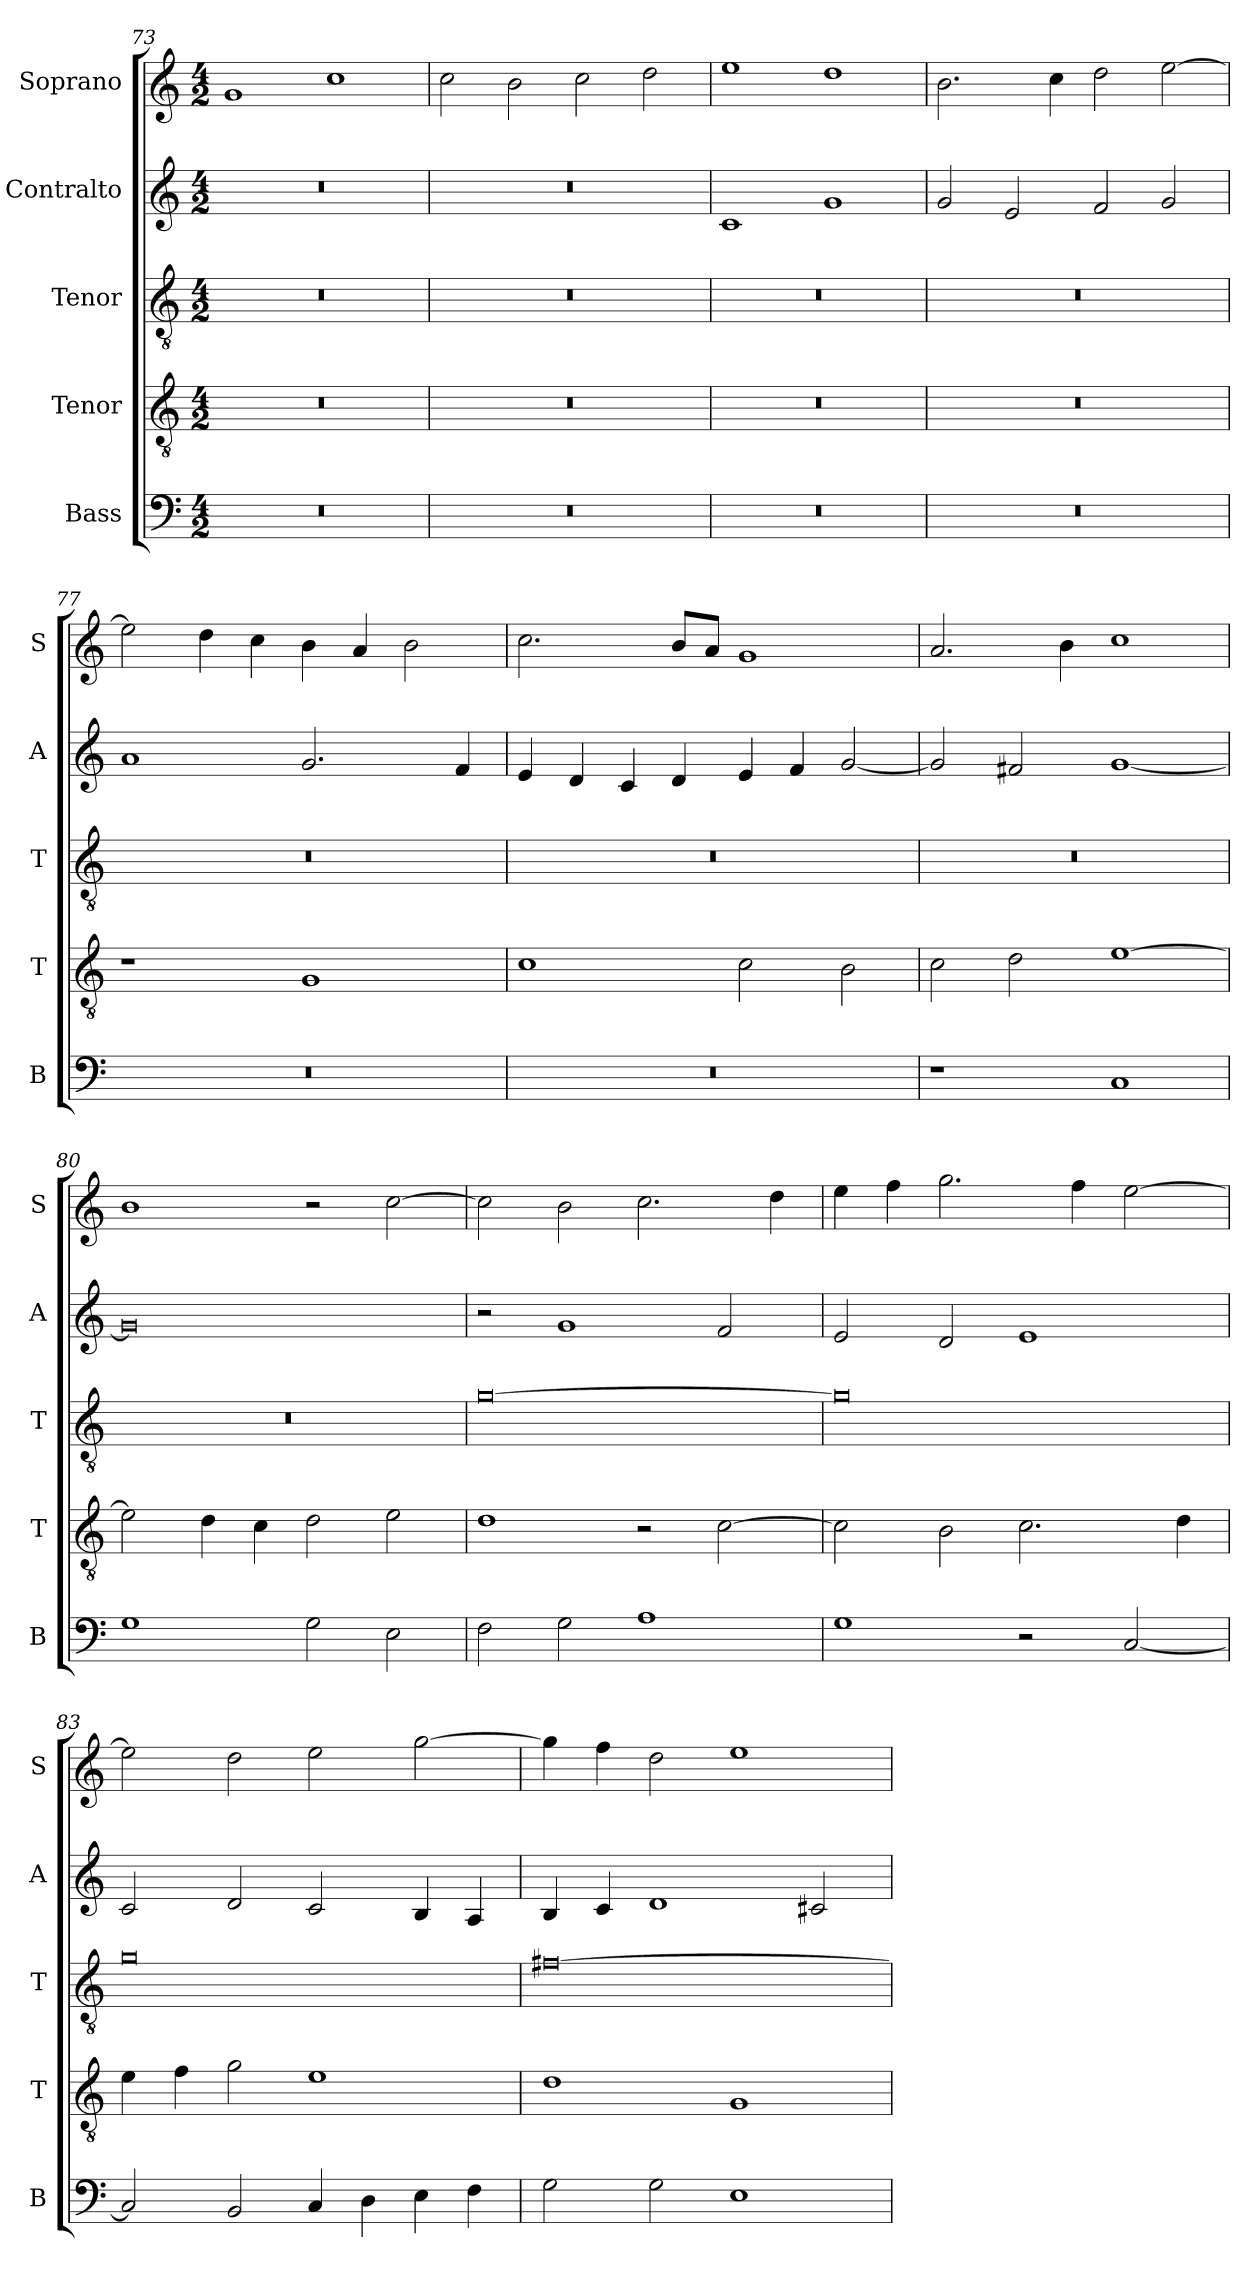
**kern	**kern	**kern	**kern	**kern
*part5	*part4	*part3	*part2	*part1
*staff5	*staff4	*staff3	*staff2	*staff1
*I"Bass	*I"Tenor	*I"Tenor	*I"Contralto	*I"Soprano
*I'B	*I'T	*I'T	*I'A	*I'S
*clefF4	*clefGv2	*clefGv2	*clefG2	*clefG2
*k[]	*k[]	*k[]	*k[]	*k[]
*G:mix	*G:mix	*G:mix	*G:mix	*G:mix
*M4/2	*M4/2	*M4/2	*M4/2	*M4/2
=73	=73	=73	=73	=73
0r	0r	0r	0r	1g
.	.	.	.	1cc
=74	=74	=74	=74	=74
0r	0r	0r	0r	2cc
.	.	.	.	2b
.	.	.	.	2cc
.	.	.	.	2dd
=75	=75	=75	=75	=75
0r	0r	0r	1c	1ee
.	.	.	1g	1dd
=76	=76	=76	=76	=76
0r	0r	0r	2g	2.b
.	.	.	2e	.
.	.	.	.	4cc
.	.	.	2f	2dd
.	.	.	2g	[2ee
=77	=77	=77	=77	=77
0r	1r	0r	1a	2ee]
.	.	.	.	4dd
.	.	.	.	4cc
.	1G	.	2.g	4b
.	.	.	.	4a
.	.	.	.	2b
.	.	.	4f	.
=78	=78	=78	=78	=78
0r	1c	0r	4e	2.cc
.	.	.	4d	.
.	.	.	4c	.
.	.	.	4d	8b/L
.	.	.	.	8a/J
.	2c	.	4e	1g
.	.	.	4f	.
.	2B	.	[2g	.
=79	=79	=79	=79	=79
1r	2c	0r	2g]	2.a
.	2d	.	2f#X	.
.	.	.	.	4b
1C	[1e	.	[1g	1cc
=80	=80	=80	=80	=80
1G	2e]	0r	0g]	1b
.	4d	.	.	.
.	4c	.	.	.
2G	2d	.	.	2r
2E	2e	.	.	[2cc
=81	=81	=81	=81	=81
2F	1d	[0g	2r	2cc]
2G	.	.	1g	2b
1A	2r	.	.	2.cc
.	[2c	.	2f	.
.	.	.	.	4dd
=82	=82	=82	=82	=82
1G	2c]	0g]	2e	4ee
.	.	.	.	4ff
.	2B	.	2d	2.gg
2r	2.c	.	1e	.
.	.	.	.	4ff
[2C	.	.	.	[2ee
.	4d	.	.	.
=83	=83	=83	=83	=83
2C]	4e	0g	2c	2ee]
.	4f	.	.	.
2BB	2g	.	2d	2dd
4C	1e	.	2c	2ee
4D	.	.	.	.
4E	.	.	4B	[2gg
4F	.	.	4A	.
=84	=84	=84	=84	=84
2G	1d	[0f#X	4B	4gg]
.	.	.	4c	4ff
2G	.	.	1d	2dd
1E	1G	.	.	1ee
.	.	.	2c#X	.
=	=	=	=	=
*-	*-	*-	*-	*-
